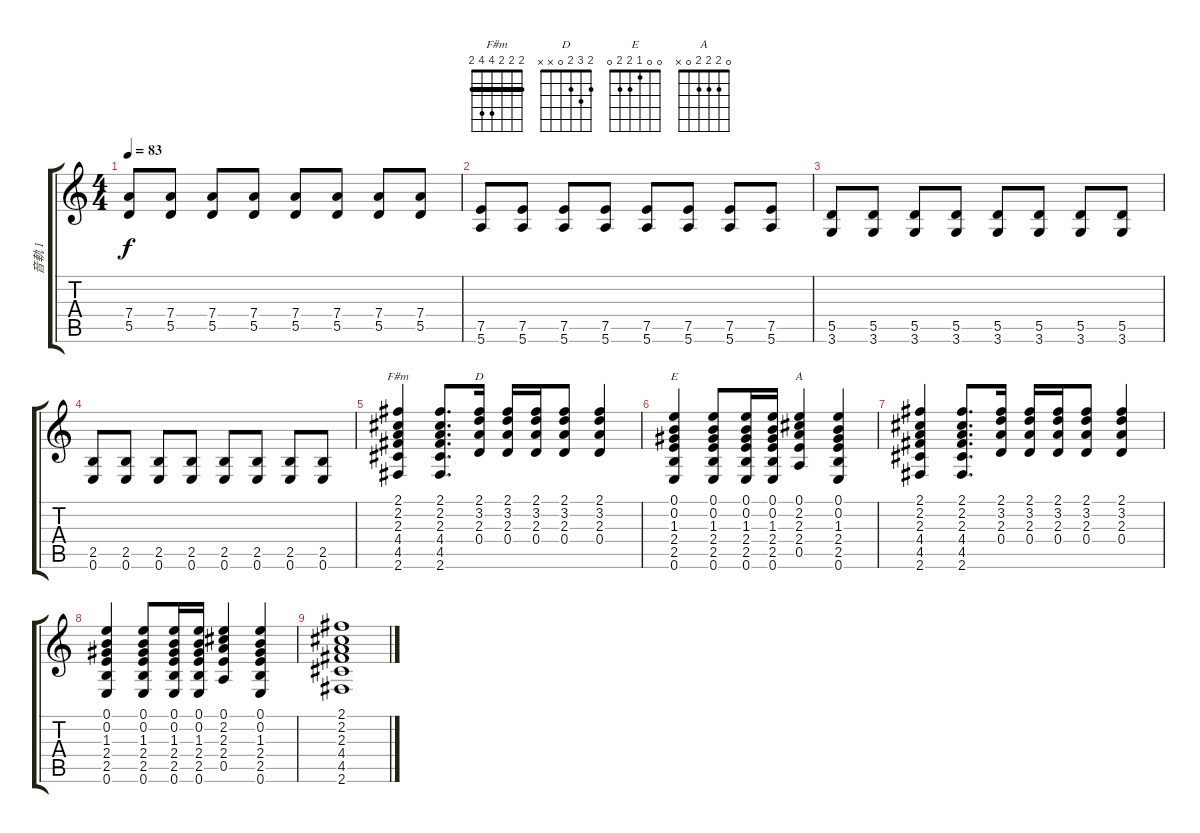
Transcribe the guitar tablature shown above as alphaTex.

\track ("音軌 1" "音軌 1") {instrument overdrivenguitar}
\staff {score tabs}
\tuning (E4 B3 G3 D3 A2 E2) {hide}
\chord ("F#m" 2 2 2 4 4 2) {barre 2}
\chord ("D" 2 3 2 0 x x)
\chord ("E" 0 0 1 2 2 0)
\chord ("A" 0 2 2 2 0 x)
\ts (4 4)
\tempo 83
\clef g2
\ks c
(7.4 5.5).8{dy f} (7.4 5.5).8 (7.4 5.5).8 (7.4 5.5).8 (7.4 5.5).8 (7.4 5.5).8 (7.4 5.5).8 (7.4 5.5).8 |
(7.5 5.6).8 (7.5 5.6).8 (7.5 5.6).8 (7.5 5.6).8 (7.5 5.6).8 (7.5 5.6).8 (7.5 5.6).8 (7.5 5.6).8 |
(5.5 3.6).8 (5.5 3.6).8 (5.5 3.6).8 (5.5 3.6).8 (5.5 3.6).8 (5.5 3.6).8 (5.5 3.6).8 (5.5 3.6).8 |
(2.5 0.6).8 (2.5 0.6).8 (2.5 0.6).8 (2.5 0.6).8 (2.5 0.6).8 (2.5 0.6).8 (2.5 0.6).8 (2.5 0.6).8 |
(2.1 2.2 2.3 4.4 4.5 2.6).4{ch "F#m" instrument electricguitarjazz} (2.1 2.2 2.3 4.4 4.5 2.6).8{d} (2.1 3.2 2.3 0.4).16{ch "D"} (2.1 3.2 2.3 0.4).16 (2.1 3.2 2.3 0.4).16 (2.1 3.2 2.3 0.4).8 (2.1 3.2 2.3 0.4).4 |
(0.1 0.2 1.3 2.4 2.5 0.6).4{ch "E"} (0.1 0.2 1.3 2.4 2.5 0.6).8 (0.1 0.2 1.3 2.4 2.5 0.6).16 (0.1 0.2 1.3 2.4 2.5 0.6).16 (0.1 2.2 2.3 2.4 0.5).4{ch "A"} (0.1 0.2 1.3 2.4 2.5 0.6).4 |
(2.1 2.2 2.3 4.4 4.5 2.6).4{instrument electricguitarjazz} (2.1 2.2 2.3 4.4 4.5 2.6).8{d} (2.1 3.2 2.3 0.4).16 (2.1 3.2 2.3 0.4).16 (2.1 3.2 2.3 0.4).16 (2.1 3.2 2.3 0.4).8 (2.1 3.2 2.3 0.4).4 |
(0.1 0.2 1.3 2.4 2.5 0.6).4 (0.1 0.2 1.3 2.4 2.5 0.6).8 (0.1 0.2 1.3 2.4 2.5 0.6).16 (0.1 0.2 1.3 2.4 2.5 0.6).16 (0.1 2.2 2.3 2.4 0.5).4 (0.1 0.2 1.3 2.4 2.5 0.6).4 |
(2.1 2.2 2.3 4.4 4.5 2.6).1
